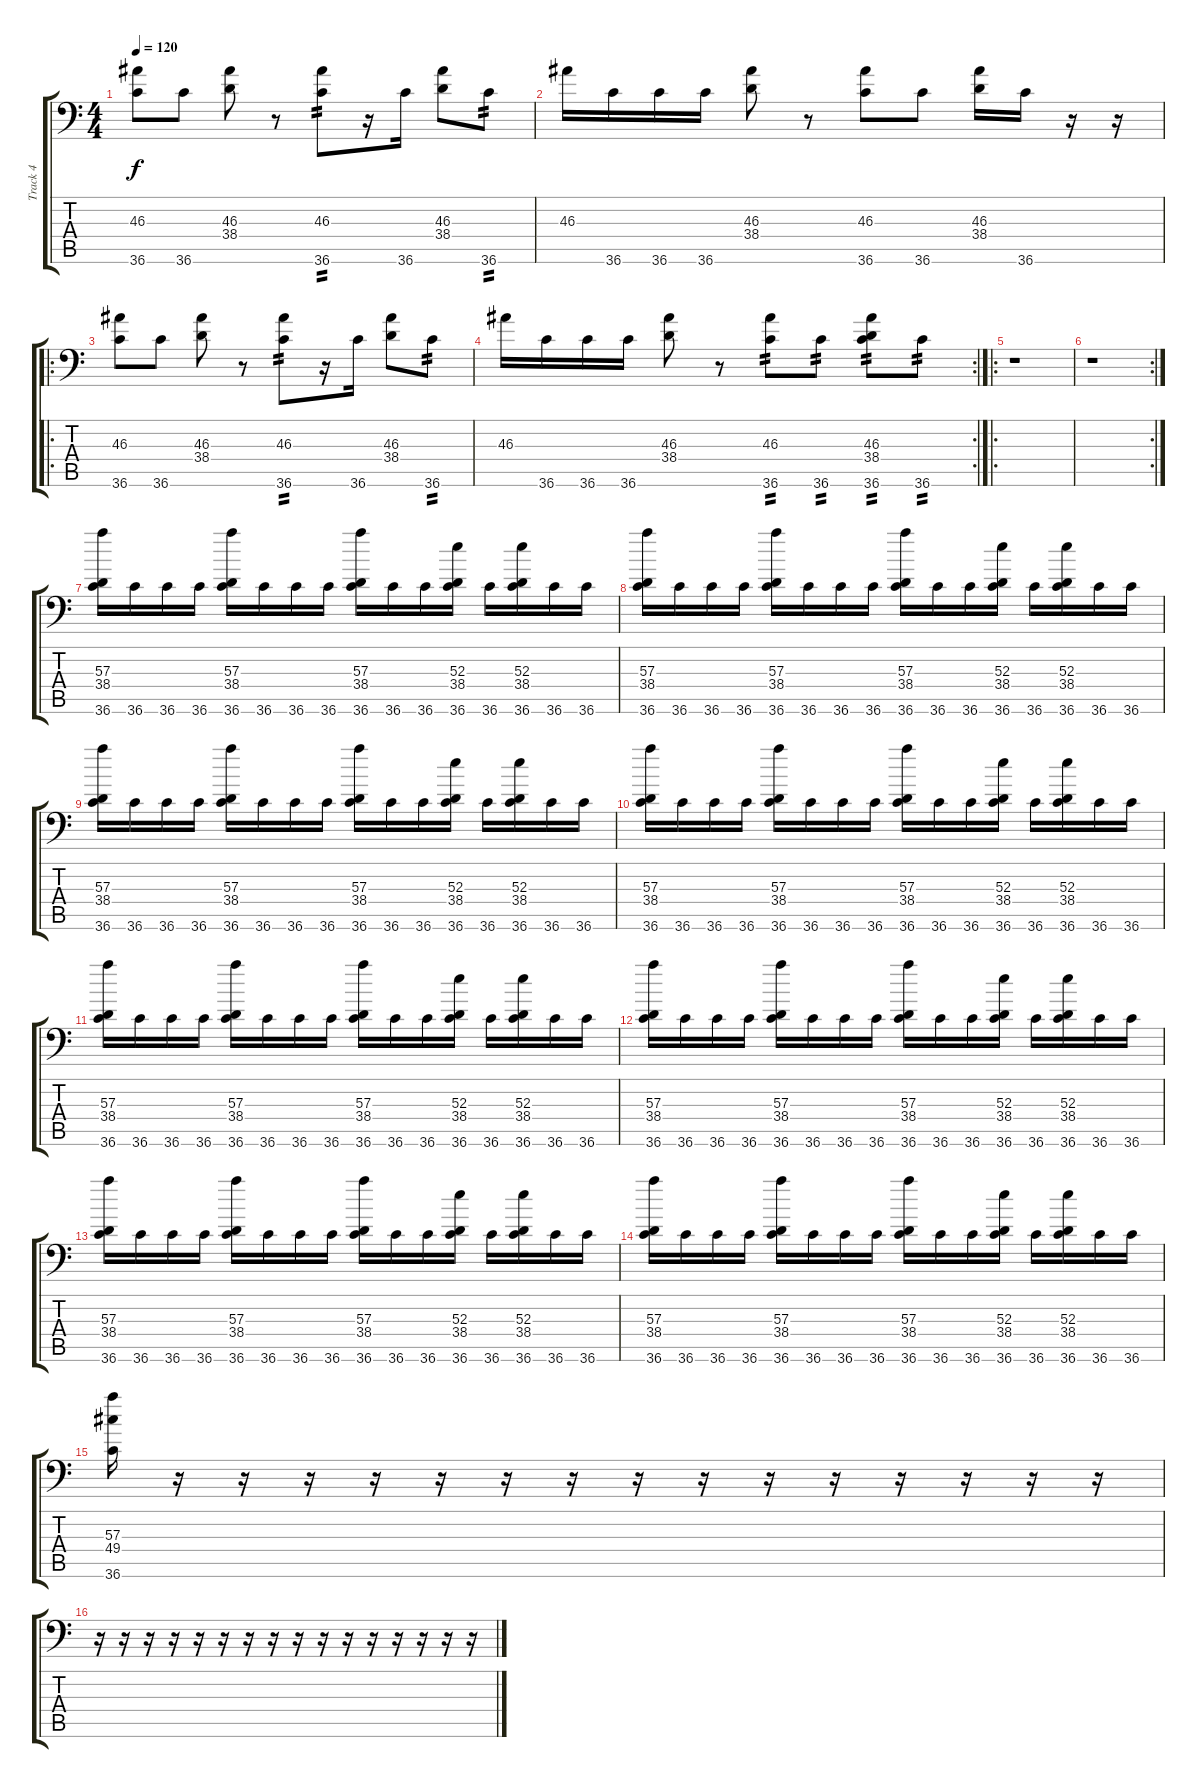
\track ("Track 4" "Track 4") {instrument acousticgrandpiano}
\staff {score tabs}
\tuning (C-1 C-1 C-1 C-1 C-1 C-1) {hide}
\ts (4 4)
\tempo 120
\clef f4
\ks c
(46.3 36.6).8{dy f} 36.6.8 (46.3 38.4).8 r.8 (46.3 36.6).8{tp 2} r.16 36.6.16 (46.3 38.4).8 36.6.8{tp 2} |
46.3.16 36.6.16 36.6.16 36.6.16 (46.3 38.4).8 r.8 (46.3 36.6).8 36.6.8 (46.3 38.4).16 36.6.16 r.16 r.16 |
\ro
(46.3 36.6).8 36.6.8 (46.3 38.4).8 r.8 (46.3 36.6).8{tp 2} r.16 36.6.16 (46.3 38.4).8 36.6.8{tp 2} |
\rc 2
46.3.16 36.6.16 36.6.16 36.6.16 (46.3 38.4).8 r.8 (46.3 36.6).8{tp 2} 36.6.8{tp 2} (46.3 38.4 36.6).8{tp 2} 36.6.8{tp 2} |
\ro
r.1 |
\rc 2
r.1 |
(57.3 38.4 36.6).16 36.6.16 36.6.16 36.6.16 (57.3 38.4 36.6).16 36.6.16 36.6.16 36.6.16 (57.3 38.4 36.6).16 36.6.16 36.6.16 (52.3 38.4 36.6).16 36.6.16 (52.3 38.4 36.6).16 36.6.16 36.6.16 |
(57.3 38.4 36.6).16 36.6.16 36.6.16 36.6.16 (57.3 38.4 36.6).16 36.6.16 36.6.16 36.6.16 (57.3 38.4 36.6).16 36.6.16 36.6.16 (52.3 38.4 36.6).16 36.6.16 (52.3 38.4 36.6).16 36.6.16 36.6.16 |
(57.3 38.4 36.6).16 36.6.16 36.6.16 36.6.16 (57.3 38.4 36.6).16 36.6.16 36.6.16 36.6.16 (57.3 38.4 36.6).16 36.6.16 36.6.16 (52.3 38.4 36.6).16 36.6.16 (52.3 38.4 36.6).16 36.6.16 36.6.16 |
(57.3 38.4 36.6).16 36.6.16 36.6.16 36.6.16 (57.3 38.4 36.6).16 36.6.16 36.6.16 36.6.16 (57.3 38.4 36.6).16 36.6.16 36.6.16 (52.3 38.4 36.6).16 36.6.16 (52.3 38.4 36.6).16 36.6.16 36.6.16 |
(57.3 38.4 36.6).16 36.6.16 36.6.16 36.6.16 (57.3 38.4 36.6).16 36.6.16 36.6.16 36.6.16 (57.3 38.4 36.6).16 36.6.16 36.6.16 (52.3 38.4 36.6).16 36.6.16 (52.3 38.4 36.6).16 36.6.16 36.6.16 |
(57.3 38.4 36.6).16 36.6.16 36.6.16 36.6.16 (57.3 38.4 36.6).16 36.6.16 36.6.16 36.6.16 (57.3 38.4 36.6).16 36.6.16 36.6.16 (52.3 38.4 36.6).16 36.6.16 (52.3 38.4 36.6).16 36.6.16 36.6.16 |
(57.3 38.4 36.6).16 36.6.16 36.6.16 36.6.16 (57.3 38.4 36.6).16 36.6.16 36.6.16 36.6.16 (57.3 38.4 36.6).16 36.6.16 36.6.16 (52.3 38.4 36.6).16 36.6.16 (52.3 38.4 36.6).16 36.6.16 36.6.16 |
(57.3 38.4 36.6).16 36.6.16 36.6.16 36.6.16 (57.3 38.4 36.6).16 36.6.16 36.6.16 36.6.16 (57.3 38.4 36.6).16 36.6.16 36.6.16 (52.3 38.4 36.6).16 36.6.16 (52.3 38.4 36.6).16 36.6.16 36.6.16 |
(57.3 49.4 36.6).16 r.16 r.16 r.16 r.16 r.16 r.16 r.16 r.16 r.16 r.16 r.16 r.16 r.16 r.16 r.16 |
r.16 r.16 r.16 r.16 r.16 r.16 r.16 r.16 r.16 r.16 r.16 r.16 r.16 r.16 r.16 r.16
